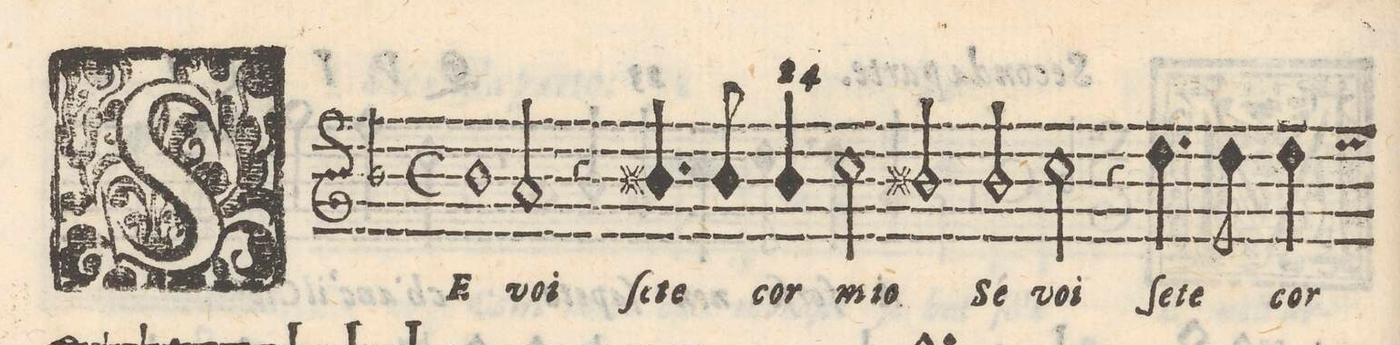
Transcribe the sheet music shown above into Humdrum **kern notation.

**kern	**text
*I"QVINTO	*
*clefG2	*
*k[b-]	*
*met(C)	*
*M2/1	*
1b-	SE
2a/	voi
4r	.
4.bn/	ſe-
=2-	=2-
8bny/	-te
4b/	cor
2cc\	mi-
2bn/	-o
2b/	Se
=3-	=3-
2cc\	voi
4r	.
4.dd\	Se-
8dd\	-te
4dd\	cor
*-	*-
